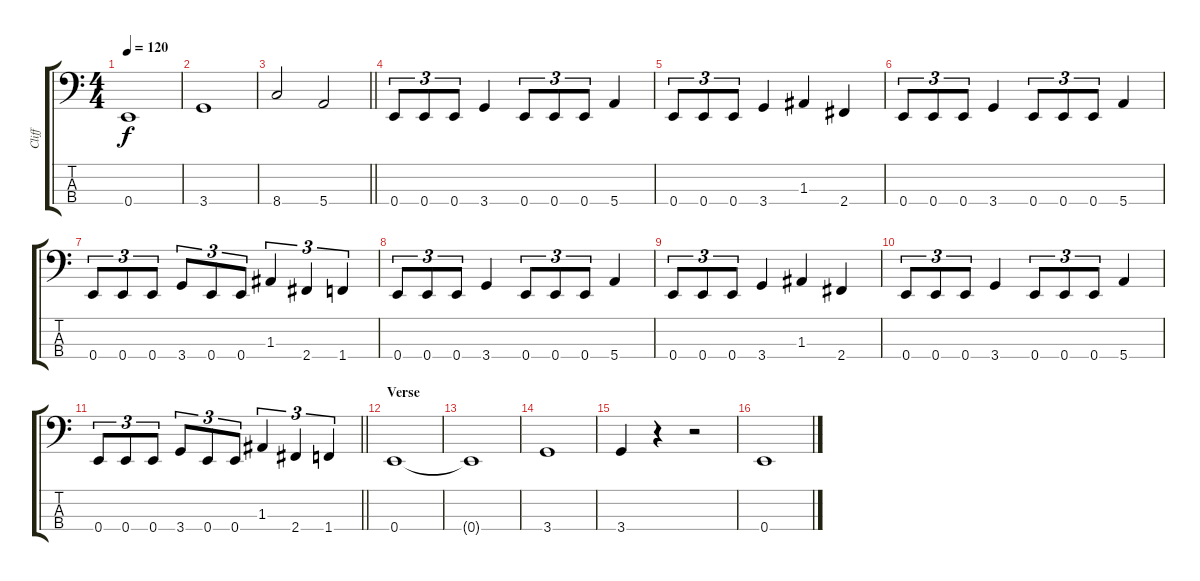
\track ("Cliff" "Cliff") {instrument electricbassfinger}
\staff {score tabs}
\tuning (G2 D2 A1 E1) {hide}
\ts (4 4)
\tempo 120
\clef f4
\ks c
0.4{t}.1{dy f} |
3.4.1 |
\barLineRight lightlight
8.4.2 5.4.2 |
\section ("" "")
0.4.8{tu (3 2)} 0.4.8{tu (3 2)} 0.4.8{tu (3 2)} 3.4.4 0.4.8{tu (3 2)} 0.4.8{tu (3 2)} 0.4.8{tu (3 2)} 5.4.4 |
0.4.8{tu (3 2)} 0.4.8{tu (3 2)} 0.4.8{tu (3 2)} 3.4.4 1.3.4 2.4.4 |
0.4.8{tu (3 2)} 0.4.8{tu (3 2)} 0.4.8{tu (3 2)} 3.4.4 0.4.8{tu (3 2)} 0.4.8{tu (3 2)} 0.4.8{tu (3 2)} 5.4.4 |
0.4.8{tu (3 2)} 0.4.8{tu (3 2)} 0.4.8{tu (3 2)} 3.4.8{tu (3 2)} 0.4.8{tu (3 2)} 0.4.8{tu (3 2)} 1.3.4{tu (3 2)} 2.4.4{tu (3 2)} 1.4.4{tu (3 2)} |
0.4.8{tu (3 2)} 0.4.8{tu (3 2)} 0.4.8{tu (3 2)} 3.4.4 0.4.8{tu (3 2)} 0.4.8{tu (3 2)} 0.4.8{tu (3 2)} 5.4.4 |
0.4.8{tu (3 2)} 0.4.8{tu (3 2)} 0.4.8{tu (3 2)} 3.4.4 1.3.4 2.4.4 |
0.4.8{tu (3 2)} 0.4.8{tu (3 2)} 0.4.8{tu (3 2)} 3.4.4 0.4.8{tu (3 2)} 0.4.8{tu (3 2)} 0.4.8{tu (3 2)} 5.4.4 |
\barLineRight lightlight
0.4.8{tu (3 2)} 0.4.8{tu (3 2)} 0.4.8{tu (3 2)} 3.4.8{tu (3 2)} 0.4.8{tu (3 2)} 0.4.8{tu (3 2)} 1.3.4{tu (3 2)} 2.4.4{tu (3 2)} 1.4.4{tu (3 2)} |
\section ("" "Verse")
0.4.1 |
0.4{t}.1 |
3.4.1 |
3.4.4 r.4 r.2 |
0.4.1
